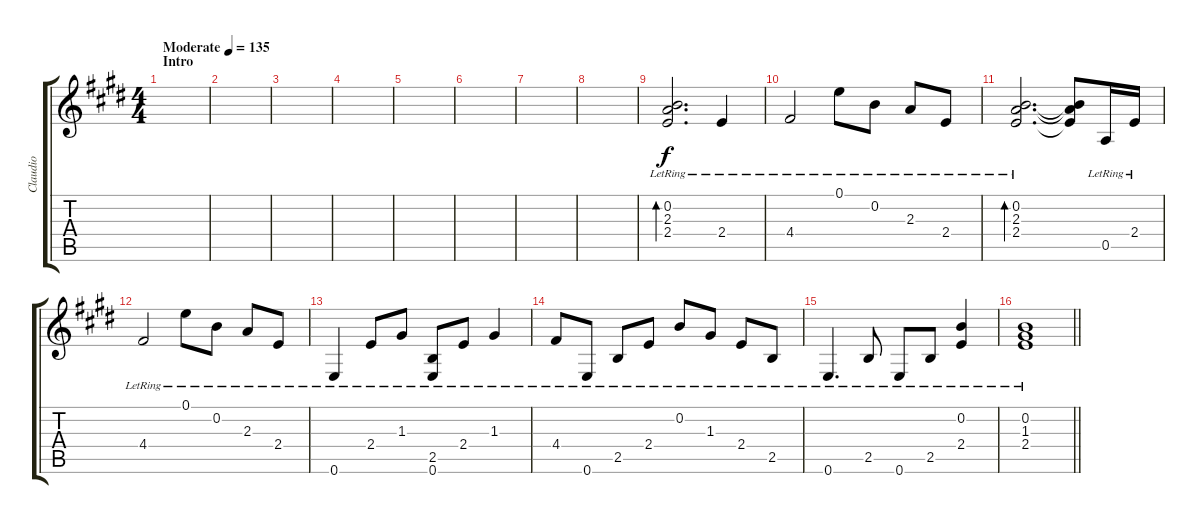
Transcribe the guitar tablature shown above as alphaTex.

\track ("Claudio" "Claudio") {instrument acousticguitarsteel}
\staff {score tabs}
\tuning (E4 B3 G3 D3 A2 E2) {hide}
\ts (4 4)
\section ("" "Intro")
\tempo (135 "Moderate")
\clef g2
\ks c#minor
|
|
|
|
|
|
|
|
(0.2{lr} 2.3{lr} 2.4{lr}).2{d bd 60} 2.4{lr}.4 |
4.4{lr}.2 0.1{lr}.8 0.2{lr}.8 2.3{lr}.8 2.4{lr}.8 |
(0.2{lr} 2.3{lr} 2.4{lr}).2{d bd 60} (0.2{t} 2.3{t} 2.4{t}).8 0.5{lr}.16 2.4{lr}.16 |
4.4{lr}.2 0.1{lr}.8 0.2{lr}.8 2.3{lr}.8 2.4{lr}.8 |
0.6{lr}.4 2.4{lr}.8 1.3{lr}.8 (2.5{lr} 0.6{lr}).8 2.4{lr}.8 1.3{lr}.4 |
4.4{lr}.8 0.6{lr}.8 2.5{lr}.8 2.4{lr}.8 0.2{lr}.8 1.3{lr}.8 2.4{lr}.8 2.5{lr}.8 |
0.6{lr}.4{d} 2.5{lr}.8 0.6{lr}.8 2.5{lr}.8 (0.2{lr} 2.4{lr}).4 |
\barLineRight lightlight
(0.2{lr} 1.3{lr} 2.4{lr}).1
